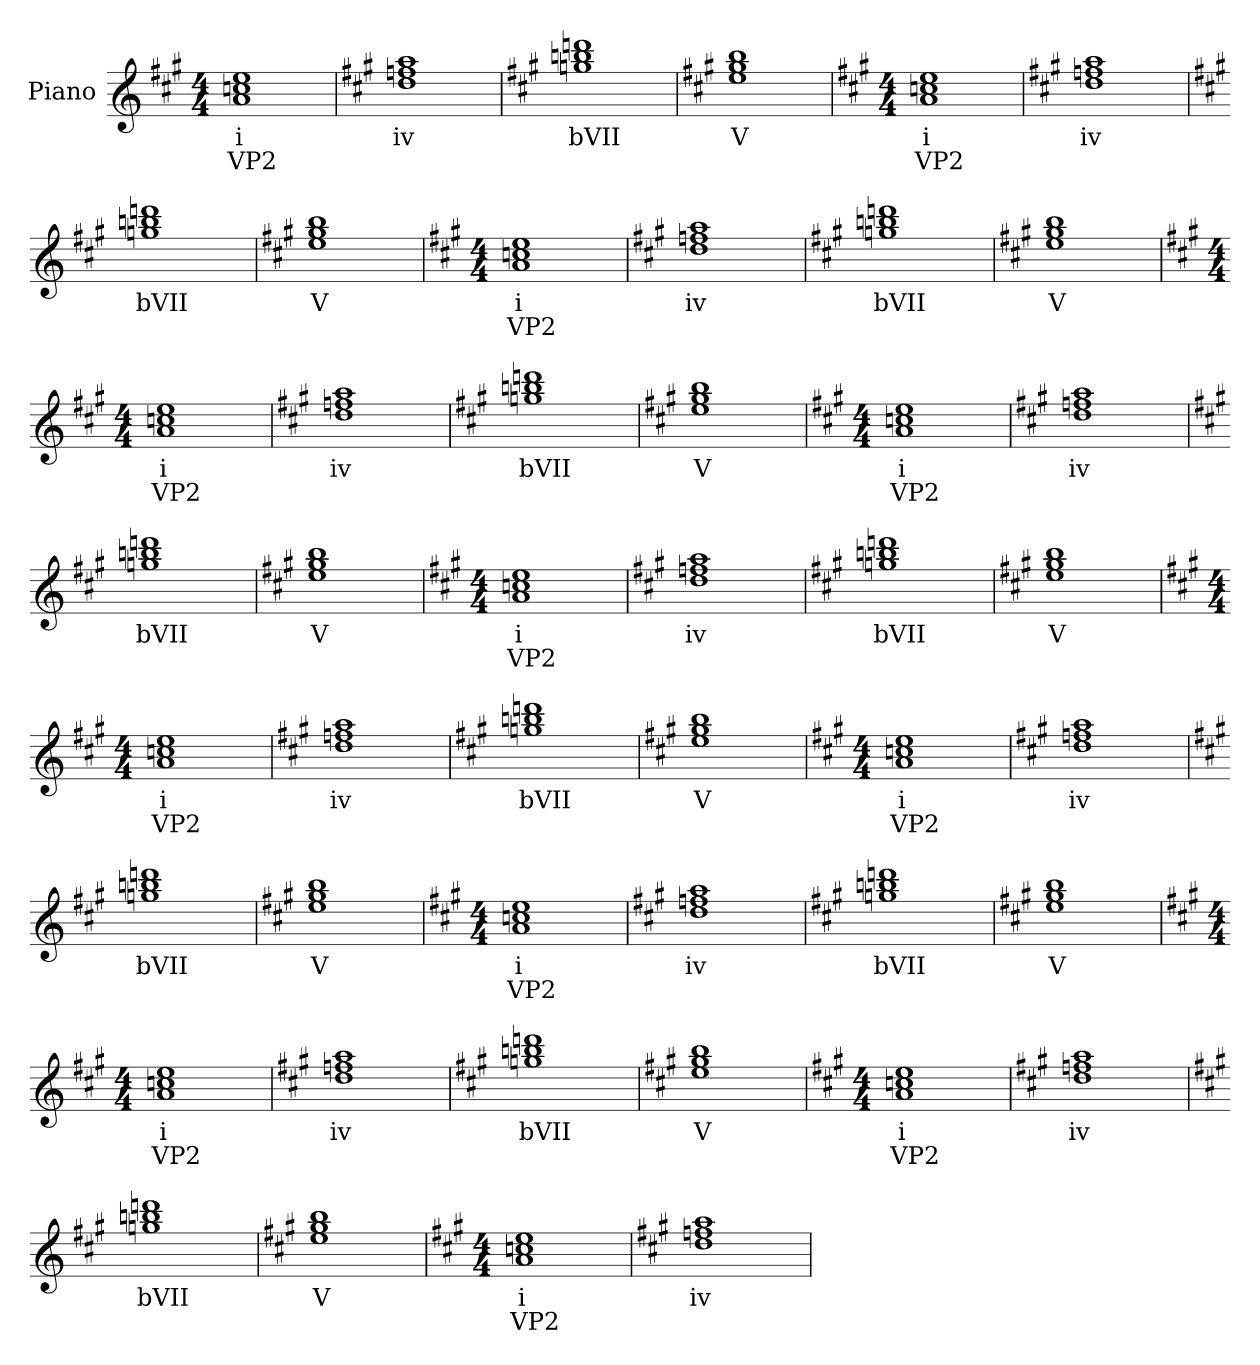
**kern	**text	**text
*part1	*part1	*part1
*staff1	*staff1	*staff1
*I"Piano	*	*
*I'Pno	*	*
*k[f#c#g#]	*	*
*A:	*	*
*M4/4	*	*
=	=	=
1a 1ccn 1ee	i	VP2
=	=	=
*k[f#c#g#]	*	*
*A:	*	*
1dd 1ffn 1aa	iv	.
=	=	=
*k[f#c#g#]	*	*
*A:	*	*
1ggn 1bbn 1dddn	bVII	.
=	=	=
*k[f#c#g#]	*	*
*A:	*	*
1ee 1gg# 1bb	V	.
=	=	=
*k[f#c#g#]	*	*
*A:	*	*
*M4/4	*	*
1a 1ccn 1ee	i	VP2
=	=	=
*k[f#c#g#]	*	*
*A:	*	*
1dd 1ffn 1aa	iv	.
=	=	=
*k[f#c#g#]	*	*
*A:	*	*
1ggn 1bbn 1dddn	bVII	.
=	=	=
*k[f#c#g#]	*	*
*A:	*	*
1ee 1gg# 1bb	V	.
=	=	=
*k[f#c#g#]	*	*
*A:	*	*
*M4/4	*	*
1a 1ccn 1ee	i	VP2
=	=	=
*k[f#c#g#]	*	*
*A:	*	*
1dd 1ffn 1aa	iv	.
=	=	=
*k[f#c#g#]	*	*
*A:	*	*
1ggn 1bbn 1dddn	bVII	.
=	=	=
*k[f#c#g#]	*	*
*A:	*	*
1ee 1gg# 1bb	V	.
=	=	=
*k[f#c#g#]	*	*
*A:	*	*
*M4/4	*	*
1a 1ccn 1ee	i	VP2
=	=	=
*k[f#c#g#]	*	*
*A:	*	*
1dd 1ffn 1aa	iv	.
=	=	=
*k[f#c#g#]	*	*
*A:	*	*
1ggn 1bbn 1dddn	bVII	.
=	=	=
*k[f#c#g#]	*	*
*A:	*	*
1ee 1gg# 1bb	V	.
=	=	=
*k[f#c#g#]	*	*
*A:	*	*
*M4/4	*	*
1a 1ccn 1ee	i	VP2
=	=	=
*k[f#c#g#]	*	*
*A:	*	*
1dd 1ffn 1aa	iv	.
=	=	=
*k[f#c#g#]	*	*
*A:	*	*
1ggn 1bbn 1dddn	bVII	.
=	=	=
*k[f#c#g#]	*	*
*A:	*	*
1ee 1gg# 1bb	V	.
=	=	=
*k[f#c#g#]	*	*
*A:	*	*
*M4/4	*	*
1a 1ccn 1ee	i	VP2
=	=	=
*k[f#c#g#]	*	*
*A:	*	*
1dd 1ffn 1aa	iv	.
=	=	=
*k[f#c#g#]	*	*
*A:	*	*
1ggn 1bbn 1dddn	bVII	.
=	=	=
*k[f#c#g#]	*	*
*A:	*	*
1ee 1gg# 1bb	V	.
=	=	=
*k[f#c#g#]	*	*
*A:	*	*
*M4/4	*	*
1a 1ccn 1ee	i	VP2
=	=	=
*k[f#c#g#]	*	*
*A:	*	*
1dd 1ffn 1aa	iv	.
=	=	=
*k[f#c#g#]	*	*
*A:	*	*
1ggn 1bbn 1dddn	bVII	.
=	=	=
*k[f#c#g#]	*	*
*A:	*	*
1ee 1gg# 1bb	V	.
=	=	=
*k[f#c#g#]	*	*
*A:	*	*
*M4/4	*	*
1a 1ccn 1ee	i	VP2
=	=	=
*k[f#c#g#]	*	*
*A:	*	*
1dd 1ffn 1aa	iv	.
=	=	=
*k[f#c#g#]	*	*
*A:	*	*
1ggn 1bbn 1dddn	bVII	.
=	=	=
*k[f#c#g#]	*	*
*A:	*	*
1ee 1gg# 1bb	V	.
=	=	=
*k[f#c#g#]	*	*
*A:	*	*
*M4/4	*	*
1a 1ccn 1ee	i	VP2
=	=	=
*k[f#c#g#]	*	*
*A:	*	*
1dd 1ffn 1aa	iv	.
=	=	=
*k[f#c#g#]	*	*
*A:	*	*
1ggn 1bbn 1dddn	bVII	.
=	=	=
*k[f#c#g#]	*	*
*A:	*	*
1ee 1gg# 1bb	V	.
=	=	=
*k[f#c#g#]	*	*
*A:	*	*
*M4/4	*	*
1a 1ccn 1ee	i	VP2
=	=	=
*k[f#c#g#]	*	*
*A:	*	*
1dd 1ffn 1aa	iv	.
=	=	=
*k[f#c#g#]	*	*
*A:	*	*
1ggn 1bbn 1dddn	bVII	.
=	=	=
*k[f#c#g#]	*	*
*A:	*	*
1ee 1gg# 1bb	V	.
=	=	=
*k[f#c#g#]	*	*
*A:	*	*
*M4/4	*	*
1a 1ccn 1ee	i	VP2
=	=	=
*k[f#c#g#]	*	*
*A:	*	*
1dd 1ffn 1aa	iv	.
=	=	=
*k[f#c#g#]	*	*
*A:	*	*
1ggn 1bbn 1dddn	bVII	.
=	=	=
*k[f#c#g#]	*	*
*A:	*	*
1ee 1gg# 1bb	V	.
=	=	=
*k[f#c#g#]	*	*
*A:	*	*
*M4/4	*	*
1a 1ccn 1ee	i	VP2
=	=	=
*k[f#c#g#]	*	*
*A:	*	*
1dd 1ffn 1aa	iv	.
=	=	=
*-	*-	*-
